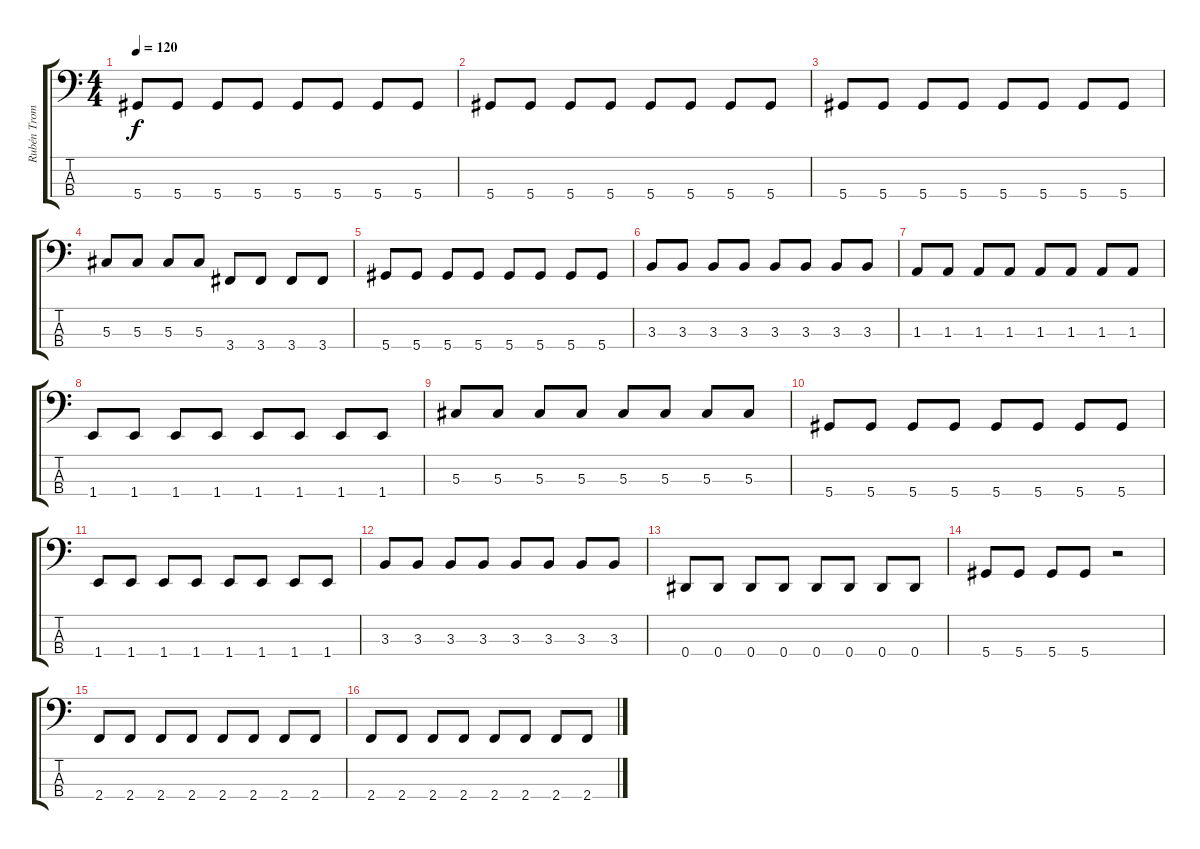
\track ("Rubén Trombini - Eb" "Rubén Trom") {instrument electricbasspick}
\staff {score tabs}
\tuning (Gb2 Db2 Ab1 Eb1) {hide}
\ts (4 4)
\tempo 120
\clef f4
\ks c
5.4.8{dy f} 5.4.8 5.4.8 5.4.8 5.4.8 5.4.8 5.4.8 5.4.8 |
5.4.8 5.4.8 5.4.8 5.4.8 5.4.8 5.4.8 5.4.8 5.4.8 |
5.4.8 5.4.8 5.4.8 5.4.8 5.4.8 5.4.8 5.4.8 5.4.8 |
5.3.8 5.3.8 5.3.8 5.3.8 3.4.8 3.4.8 3.4.8 3.4.8 |
5.4.8 5.4.8 5.4.8 5.4.8 5.4.8 5.4.8 5.4.8 5.4.8 |
3.3.8 3.3.8 3.3.8 3.3.8 3.3.8 3.3.8 3.3.8 3.3.8 |
1.3.8 1.3.8 1.3.8 1.3.8 1.3.8 1.3.8 1.3.8 1.3.8 |
1.4.8 1.4.8 1.4.8 1.4.8 1.4.8 1.4.8 1.4.8 1.4.8 |
5.3.8 5.3.8 5.3.8 5.3.8 5.3.8 5.3.8 5.3.8 5.3.8 |
5.4.8 5.4.8 5.4.8 5.4.8 5.4.8 5.4.8 5.4.8 5.4.8 |
1.4.8 1.4.8 1.4.8 1.4.8 1.4.8 1.4.8 1.4.8 1.4.8 |
3.3.8 3.3.8 3.3.8 3.3.8 3.3.8 3.3.8 3.3.8 3.3.8 |
0.4.8 0.4.8 0.4.8 0.4.8 0.4.8 0.4.8 0.4.8 0.4.8 |
5.4.8 5.4.8 5.4.8 5.4.8 r.2 |
2.4.8 2.4.8 2.4.8 2.4.8 2.4.8 2.4.8 2.4.8 2.4.8 |
2.4.8 2.4.8 2.4.8 2.4.8 2.4.8 2.4.8 2.4.8 2.4.8
